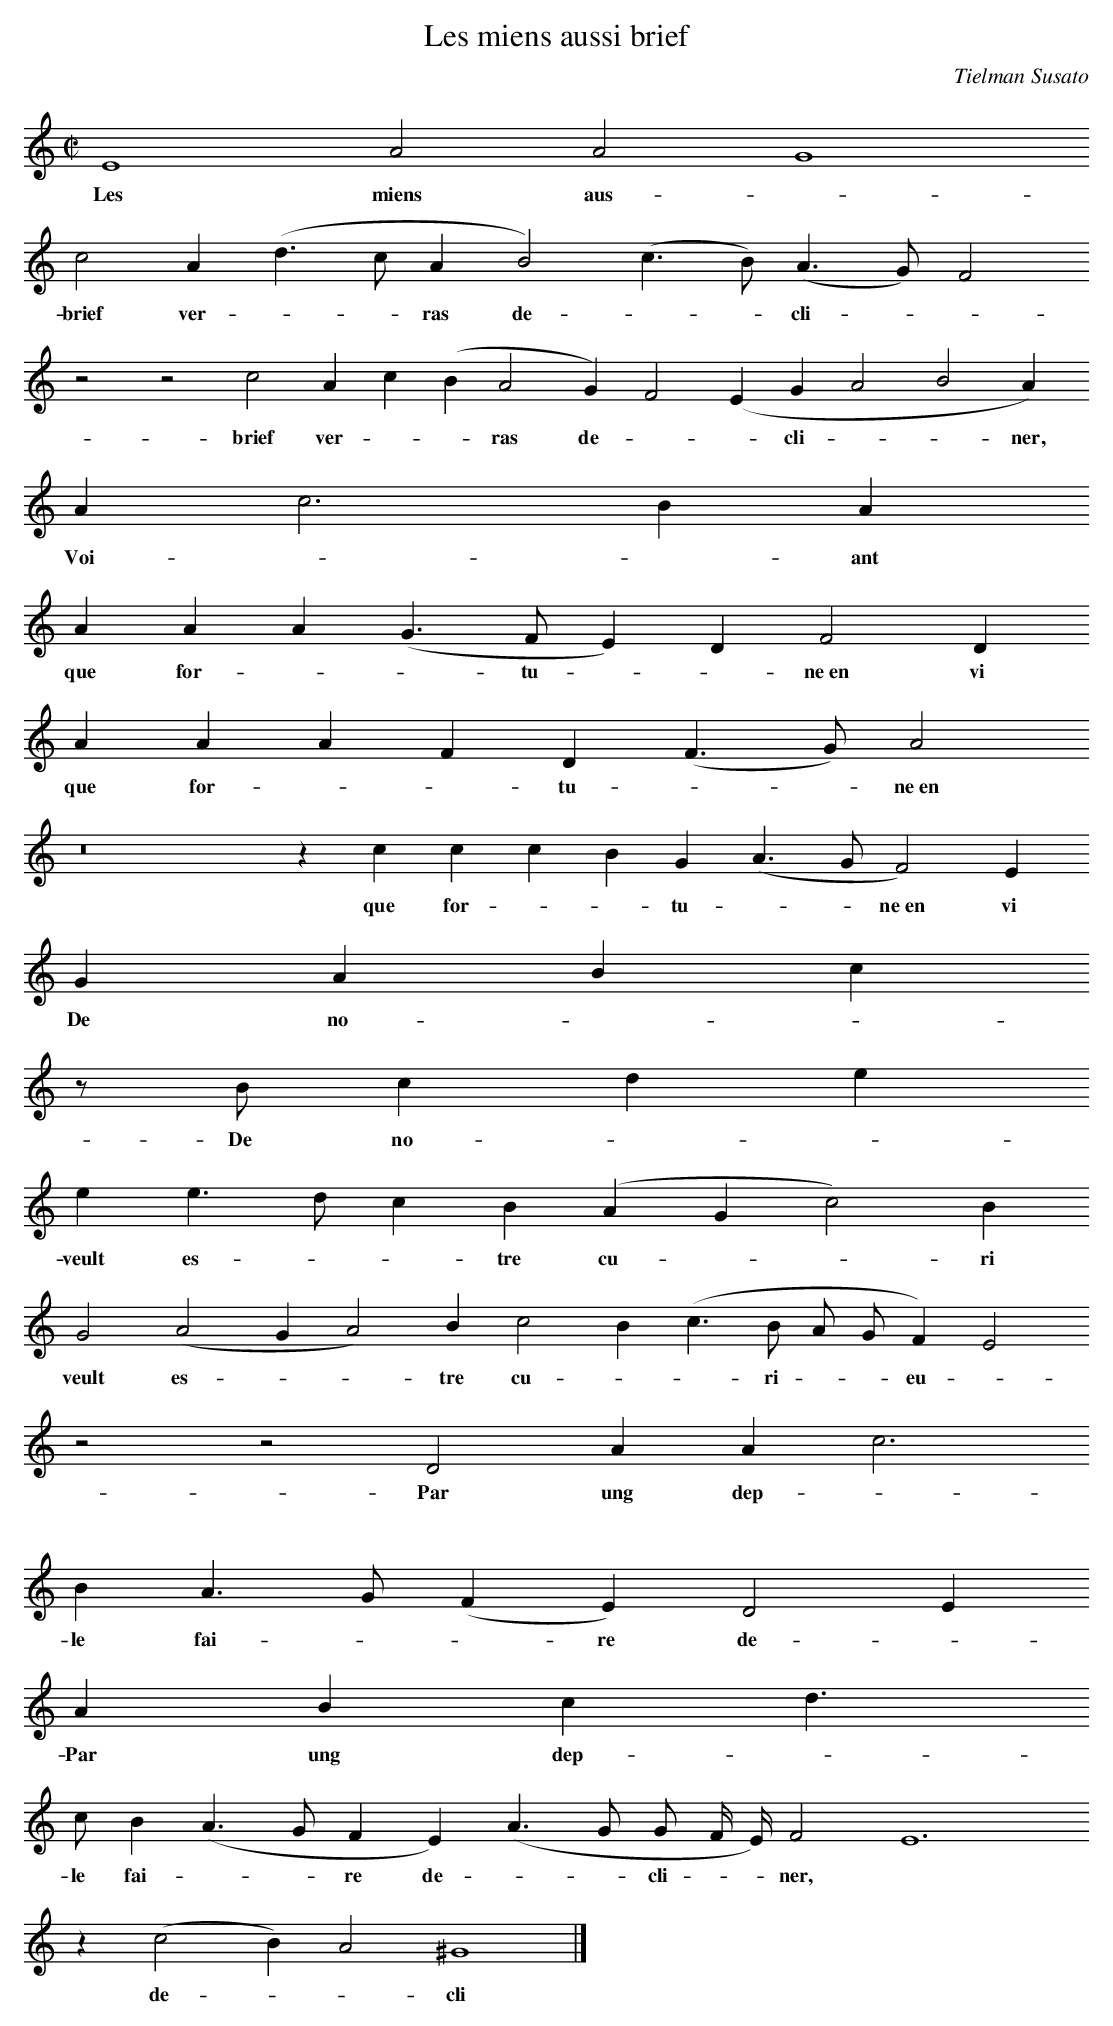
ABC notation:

X:1
T:Les miens aussi brief
C:Tielman Susato
M:C|
L:1/4
K:E phr -8va
E4 A2 A2 G4
w: Les miens aus --  si
c2 A (d > c A B2) (c > B) (A > G) F2
w: brief ver --  ras de --  cli --  ner,
z2 z2 c2 A c (B A2 G) F2 (E G A2 B2 A)
w: brief ver --  ras de --  cli --  ner,
A c3 B A
w: Voi --  ant au vray,
A A A (G > F E ) D F2 D
w: que for --  tu --  ne~en vi --  eu --  se,
A A A F D (F > G) A2
w: que for --  tu --  ne~en vi --  eu --  se,
z8 z c c c B G (A > G F2) E
w: que for --  tu --  ne~en vi --  eu --  se,
G A B c
w: De no --  stre~a --  mour,
z/ B/ c d e
w: De no --  stre~a --  mour,
e e > d c B (A G c2) B
w: veult es --  tre cu --  ri --  eu --  se,
G2 (A2 G A2) B c2 B (c > B A/ G/ F) E2
w: veult es --  tre cu --  ri --  eu --  se,
z2 z2 D2 A A c3
w: Par ung dep --  part,
B A > G (F E) D2 E
w: le fai --  re de --  cli --  ner,
A B c d3/2
w: Par ung dep --  part,
c/ B (A > G F E) (A> G G/ F// E// ) F2 E6
w: le fai --  re de --  cli --  ner,
z (c2 B) A2 ^G4 |]
w: de --  cli --  ner.
